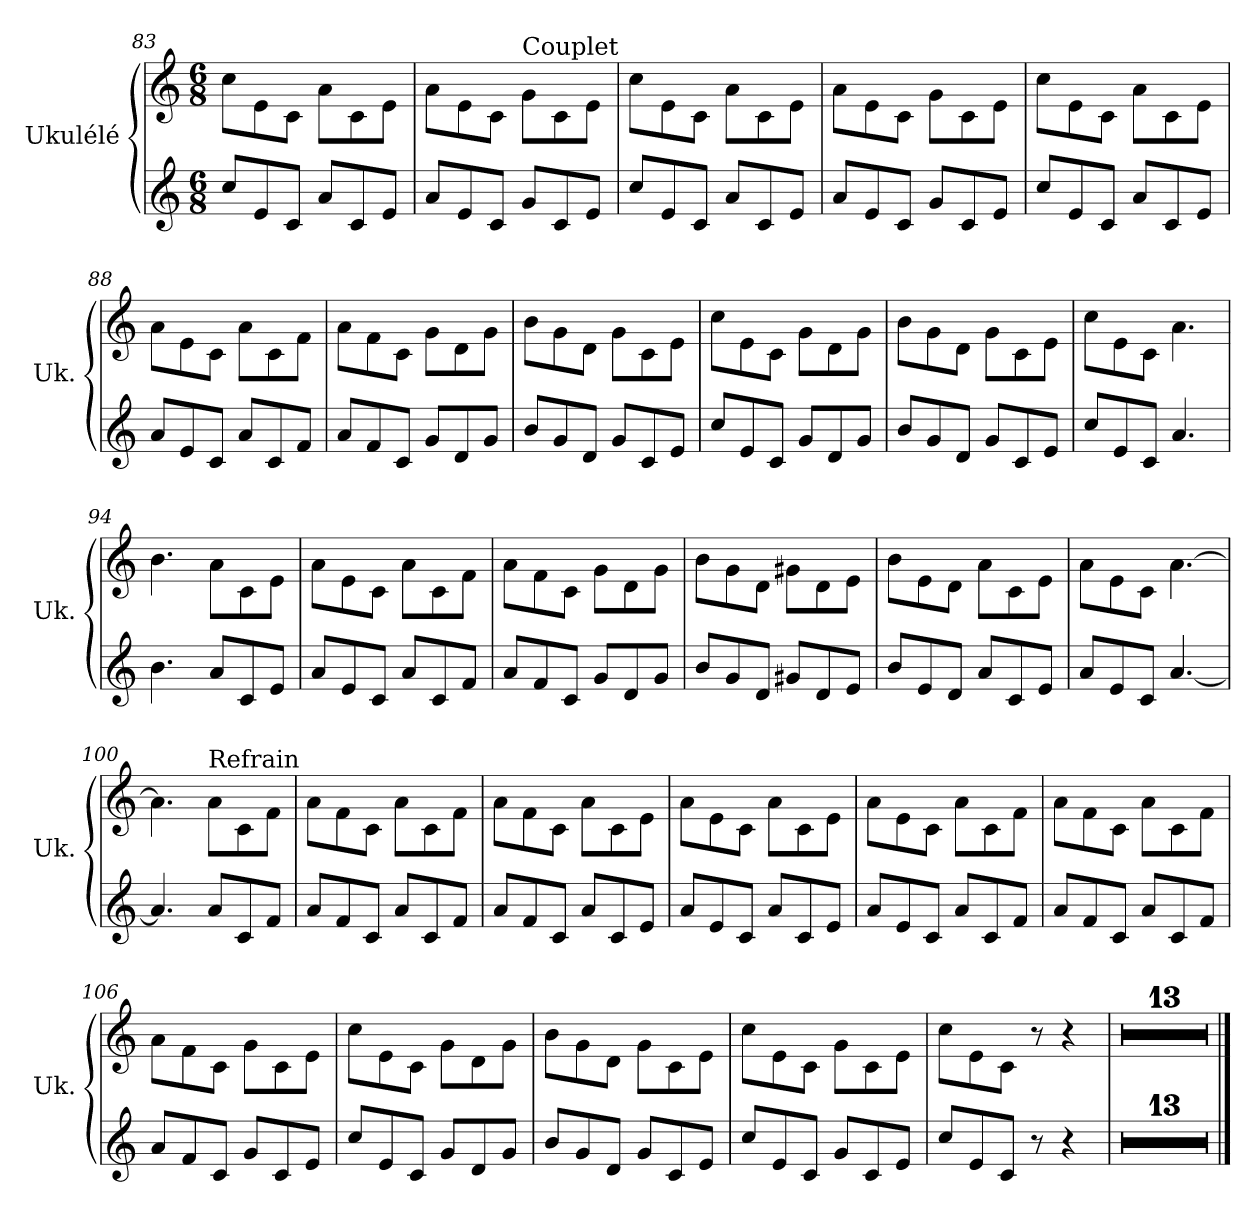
**kern	**kern
*part1	*part1
*staff2	*staff1
*I"Ukulélé	*
*I'Uk.	*
*clefG2	*
*k[]	*k[]
*M6/8	*M6/8
=83	=83
8cc/L	8cc\L
8e/	8e\
8c/J	8c\J
8a/L	8a\L
8c/	8c\
8e/J	8e\J
=84	=84
8a/L	8a\L
8e/	8e\
8c/J	8c\J
!	!LO:TX:a:t=Couplet
8g/L	8g\L
8c/	8c\
8e/J	8e\J
=85	=85
8cc/L	8cc\L
8e/	8e\
8c/J	8c\J
8a/L	8a\L
8c/	8c\
8e/J	8e\J
=86	=86
8a/L	8a\L
8e/	8e\
8c/J	8c\J
8g/L	8g\L
8c/	8c\
8e/J	8e\J
!!LO:LB:g=z
=87	=87
8cc/L	8cc\L
8e/	8e\
8c/J	8c\J
8a/L	8a\L
8c/	8c\
8e/J	8e\J
=88	=88
8a/L	8a\L
8e/	8e\
8c/J	8c\J
8a/L	8a\L
8c/	8c\
8f/J	8f\J
=89	=89
8a/L	8a\L
8f/	8f\
8c/J	8c\J
8g/L	8g\L
8d/	8d\
8g/J	8g\J
=90	=90
8b/L	8b\L
8g/	8g\
8d/J	8d\J
8g/L	8g\L
8c/	8c\
8e/J	8e\J
=91	=91
8cc/L	8cc\L
8e/	8e\
8c/J	8c\J
8g/L	8g\L
8d/	8d\
8g/J	8g\J
=92	=92
8b/L	8b\L
8g/	8g\
8d/J	8d\J
8g/L	8g\L
8c/	8c\
8e/J	8e\J
!!LO:LB:g=z
=93	=93
8cc/L	8cc\L
8e/	8e\
8c/J	8c\J
4.a/	4.a\
=94	=94
4.b\	4.b\
8a/L	8a\L
8c/	8c\
8e/J	8e\J
=95	=95
8a/L	8a\L
8e/	8e\
8c/J	8c\J
8a/L	8a\L
8c/	8c\
8f/J	8f\J
=96	=96
8a/L	8a\L
8f/	8f\
8c/J	8c\J
8g/L	8g\L
8d/	8d\
8g/J	8g\J
=97	=97
8b/L	8b\L
8g/	8g\
8d/J	8d\J
8g#X/L	8g#\L
8d/	8d\
8e/J	8e\J
=98	=98
8b/L	8b\L
8e/	8e\
8d/J	8d\J
8a/L	8a\L
8c/	8c\
8e/J	8e\J
=99	=99
8a/L	8a\L
8e/	8e\
8c/J	8c\J
[4.a/	[4.a\
!!LO:LB:g=z
=100	=100
4.a/]	4.a\]
!	!LO:TX:a:t=Refrain
8a/L	8a\L
8c/	8c\
8f/J	8f\J
=101	=101
8a/L	8a\L
8f/	8f\
8c/J	8c\J
8a/L	8a\L
8c/	8c\
8f/J	8f\J
=102	=102
8a/L	8a\L
8f/	8f\
8c/J	8c\J
8a/L	8a\L
8c/	8c\
8e/J	8e\J
=103	=103
8a/L	8a\L
8e/	8e\
8c/J	8c\J
8a/L	8a\L
8c/	8c\
8e/J	8e\J
=104	=104
8a/L	8a\L
8e/	8e\
8c/J	8c\J
8a/L	8a\L
8c/	8c\
8f/J	8f\J
=105	=105
8a/L	8a\L
8f/	8f\
8c/J	8c\J
8a/L	8a\L
8c/	8c\
8f/J	8f\J
!!LO:PB:g=z
=106	=106
8a/L	8a\L
8f/	8f\
8c/J	8c\J
8g/L	8g\L
8c/	8c\
8e/J	8e\J
=107	=107
8cc/L	8cc\L
8e/	8e\
8c/J	8c\J
8g/L	8g\L
8d/	8d\
8g/J	8g\J
=108	=108
8b/L	8b\L
8g/	8g\
8d/J	8d\J
8g/L	8g\L
8c/	8c\
8e/J	8e\J
=109	=109
8cc/L	8cc\L
8e/	8e\
8c/J	8c\J
8g/L	8g\L
8c/	8c\
8e/J	8e\J
=110	=110
8cc/L	8cc\L
8e/	8e\
8c/J	8c\J
8r	8r
4r	4r
=111	=111
2.r	2.r
=112	=112
2.r	2.r
=113	=113
2.r	2.r
=114	=114
2.r	2.r
!!LO:LB:g=z
=115	=115
2.r	2.r
=116	=116
2.r	2.r
=117	=117
2.r	2.r
=118	=118
2.r	2.r
=119	=119
2.r	2.r
=120	=120
2.r	2.r
=121	=121
2.r	2.r
=122	=122
2.r	2.r
=123	=123
2.r	2.r
==	==
*-	*-
